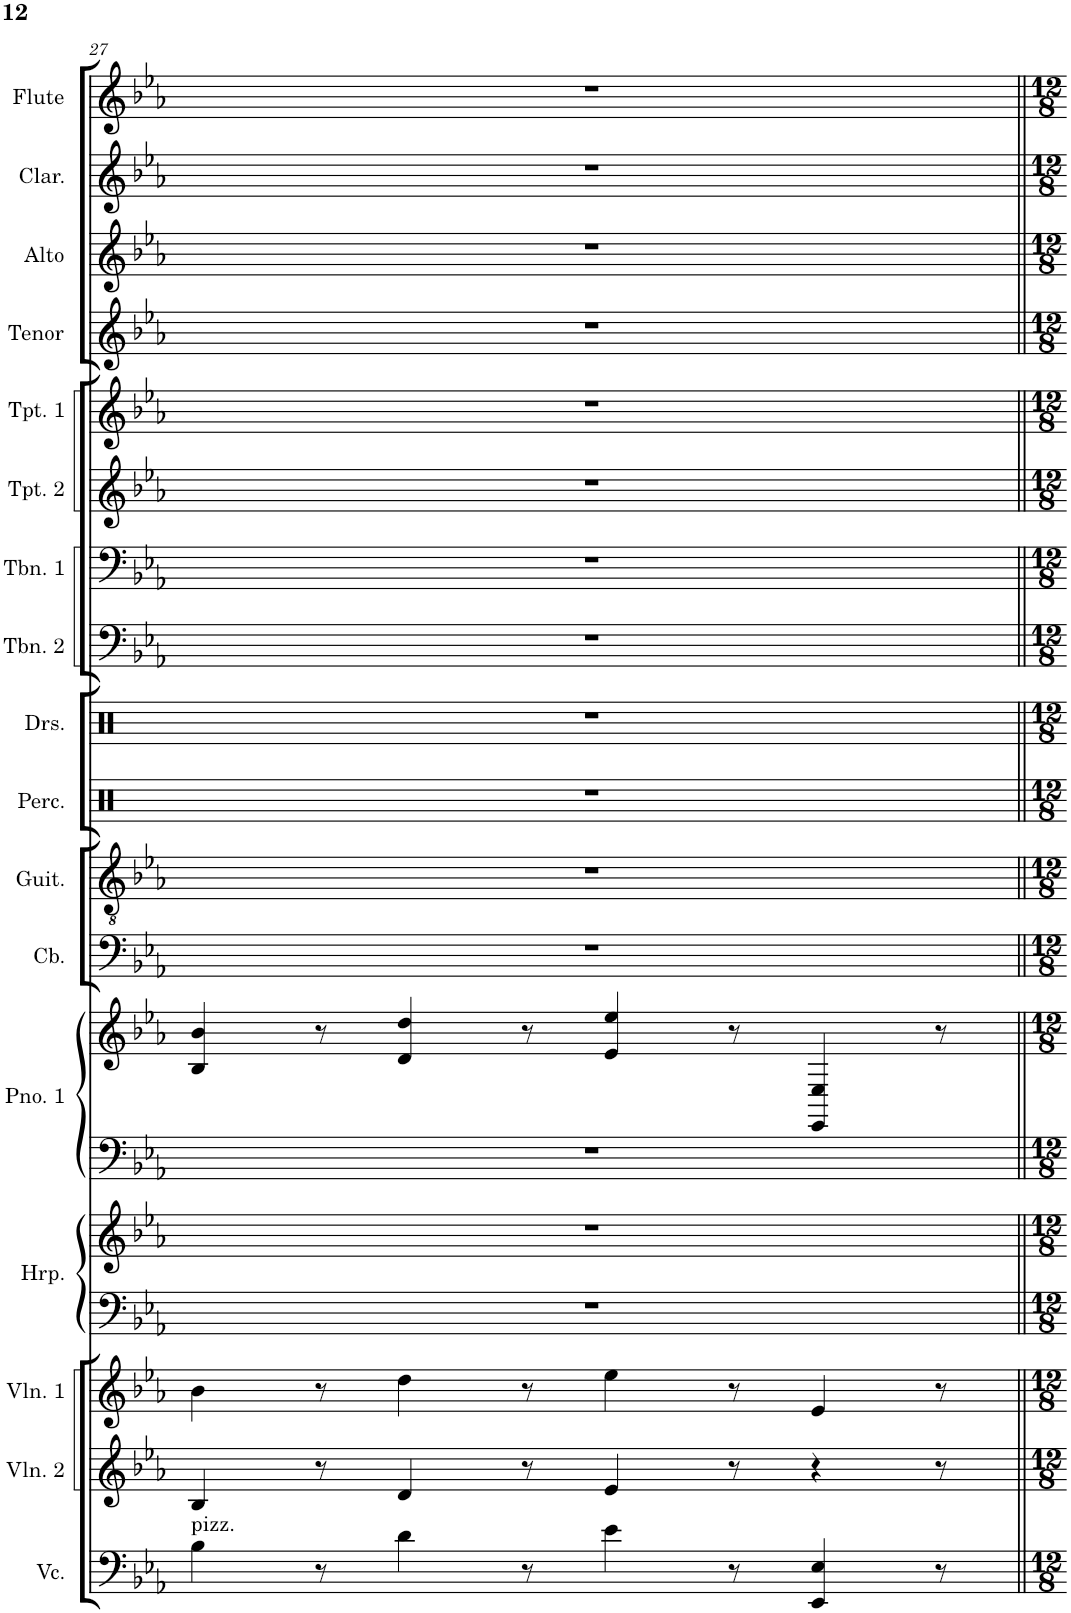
**kern	**kern	**kern	**kern	**kern	**kern	**kern	**kern	**kern	**kern	**kern	**kern	**kern	**kern	**kern	**kern	**kern	**kern	**kern
*part17	*part16	*part15	*part14	*part14	*part13	*part13	*part12	*part11	*part10	*part9	*part8	*part7	*part6	*part5	*part4	*part3	*part2	*part1
*staff19	*staff18	*staff17	*staff16	*staff15	*staff14	*staff13	*staff12	*staff11	*staff10	*staff9	*staff8	*staff7	*staff6	*staff5	*staff4	*staff3	*staff2	*staff1
*I"Violoncello	*I"Violin 2	*I"Violin 1	*I"Piano 2	*	*I"Piano 1	*	*I"Bass	*I"Guitar	*I"Percussion	*I"Drumset	*I"Trombone 2	*I"Trombone 1	*I"Trumpet 2	*I"Trumpet 1	*I"REED 4 (Tenor Sax)	*I"REED 3 (Alto Sax, Flute)	*I"REED 2 (Clarinet)	*I"REED 1 (Flute, Bari Sax)
*I'Vc.	*I'Vln. 2	*I'Vln. 1	*I'Pno. 2	*	*I'Pno. 1	*	*I'Bass	*I'Guit.	*I'Perc.	*I'Drs.	*I'Tbn. 2	*I'Tbn. 1	*I'Tpt. 2	*I'Tpt. 1	*I'Tenor	*I'Alto	*I'Clar.	*I'Flute
!!LO:PB:g=z
*clefF4	*clefG2	*clefG2	*clefF4	*clefG2	*clefF4	*clefG2	*clefF4	*clefGv2	*clefX	*clefX	*clefF4	*clefF4	*clefG2	*clefG2	*clefG2	*clefG2	*clefG2	*clefG2
*	*	*	*	*	*	*	*Trd7c12	*	*	*	*	*	*Trd1c2	*Trd1c2	*Trd8c14	*Trd5c9	*Trd1c2	*
*k[b-e-a-]	*k[b-e-a-]	*k[b-e-a-]	*k[b-e-a-]	*k[b-e-a-]	*k[b-e-a-]	*k[b-e-a-]	*k[b-e-a-]	*k[b-e-a-]	*k[]	*k[]	*k[b-e-a-]	*k[b-e-a-]	*k[b-e-a-]	*k[b-e-a-]	*k[b-e-a-]	*k[b-e-a-]	*k[b-e-a-]	*k[b-e-a-]
*M12/8	*M12/8	*M12/8	*M12/8	*M12/8	*M12/8	*M12/8	*M12/8	*M12/8	*M12/8	*M12/8	*M12/8	*M12/8	*M12/8	*M12/8	*M12/8	*M12/8	*M12/8	*M12/8
=27	=27	=27	=27	=27	=27	=27	=27	=27	=27	=27	=27	=27	=27	=27	=27	=27	=27	=27
!LO:TX:a:t=pizz.	!	!	!	!	!	!	!	!	!	!	!	!	!	!	!	!	!	!
4B-\	4B-/	4b-\	1.r	1.r	1.r	4B-/ 4b-/	1.r	1.r	1.r	1.r	1.r	1.r	1.r	1.r	1.r	1.r	1.r	1.r
8r	8r	8r	.	.	.	8r	.	.	.	.	.	.	.	.	.	.	.	.
4d\	4d/	4dd\	.	.	.	4d/ 4dd/	.	.	.	.	.	.	.	.	.	.	.	.
8r	8r	8r	.	.	.	8r	.	.	.	.	.	.	.	.	.	.	.	.
4e-\	4e-/	4ee-\	.	.	.	4e-/ 4ee-/	.	.	.	.	.	.	.	.	.	.	.	.
8r	8r	8r	.	.	.	8r	.	.	.	.	.	.	.	.	.	.	.	.
4EE-/ 4E-/	4r	4e-/	.	.	.	4EE-/ 4E-/	.	.	.	.	.	.	.	.	.	.	.	.
8r	8r	8r	.	.	.	8r	.	.	.	.	.	.	.	.	.	.	.	.
=||	=||	=||	=||	=||	=||	=||	=||	=||	=||	=||	=||	=||	=||	=||	=||	=||	=||	=||
*-	*-	*-	*-	*-	*-	*-	*-	*-	*-	*-	*-	*-	*-	*-	*-	*-	*-	*-
